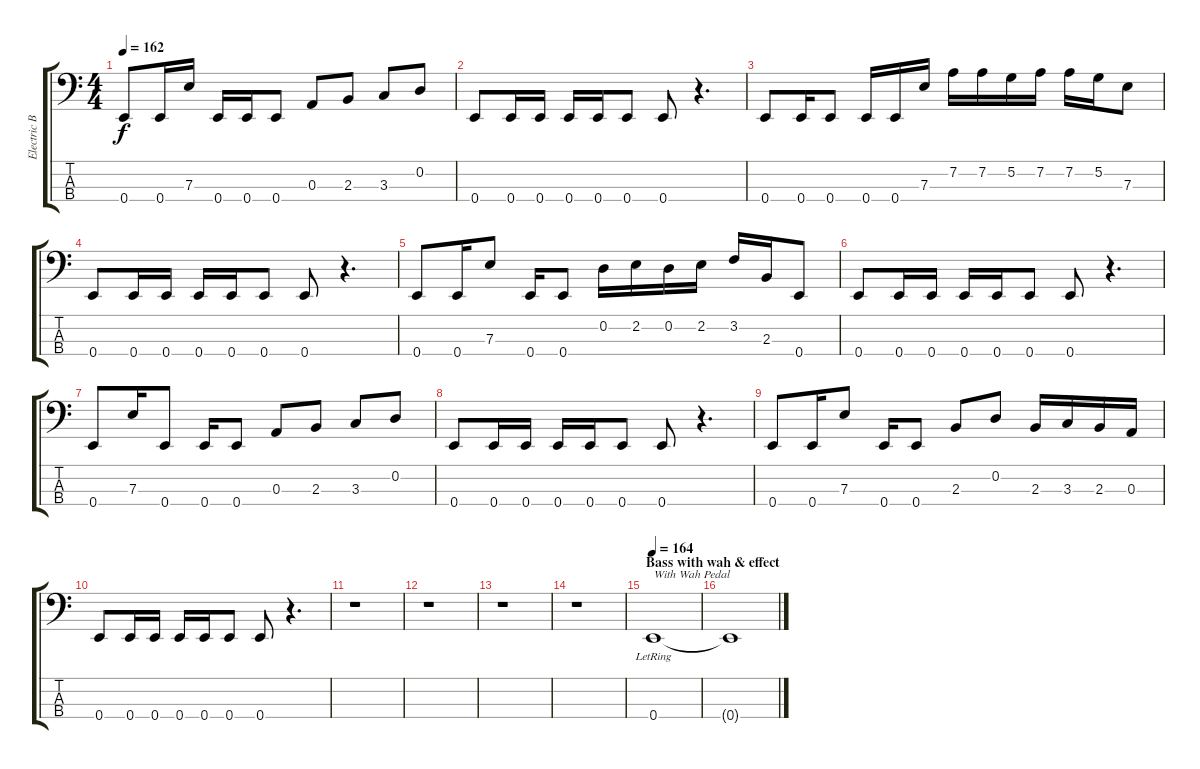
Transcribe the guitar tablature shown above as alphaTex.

\track ("Electric Bass (Jason Newsted)" "Electric B") {instrument electricbasspick}
\staff {score tabs}
\tuning (G2 D2 A1 E1) {hide}
\ts (4 4)
\tempo 162
\clef f4
\ks c
0.4.8{dy f} 0.4.16 7.3.16 0.4.16 0.4.16 0.4.8 0.3.8 2.3.8 3.3.8 0.2.8 |
0.4.8 0.4.16 0.4.16 0.4.16 0.4.16 0.4.8 0.4.8 r.4{d} |
0.4.8 0.4.16 0.4.8 0.4.16 0.4.16 7.3.16 7.2.16 7.2.16 5.2.16 7.2.16 7.2.16 5.2.16 7.3.8 |
0.4.8 0.4.16 0.4.16 0.4.16 0.4.16 0.4.8 0.4.8 r.4{d} |
0.4.8 0.4.16 7.3.8 0.4.16 0.4.8 0.2.16 2.2.16 0.2.16 2.2.16 3.2.16 2.3.16 0.4.8 |
0.4.8 0.4.16 0.4.16 0.4.16 0.4.16 0.4.8 0.4.8 r.4{d} |
0.4.8 7.3.16 0.4.8 0.4.16 0.4.8 0.3.8 2.3.8 3.3.8 0.2.8 |
0.4.8 0.4.16 0.4.16 0.4.16 0.4.16 0.4.8 0.4.8 r.4{d} |
0.4.8 0.4.16 7.3.8 0.4.16 0.4.8 2.3.8 0.2.8 2.3.16 3.3.16 2.3.16 0.3.16 |
0.4.8 0.4.16 0.4.16 0.4.16 0.4.16 0.4.8 0.4.8 r.4{d} |
r.1 |
r.1 |
r.1 |
r.1 |
\section ("" "Bass with wah & effect")
\tempo 164
0.4{lr}.1{txt "With Wah Pedal" volume 12 instrument lead8bassandlead} |
0.4{t}.1
